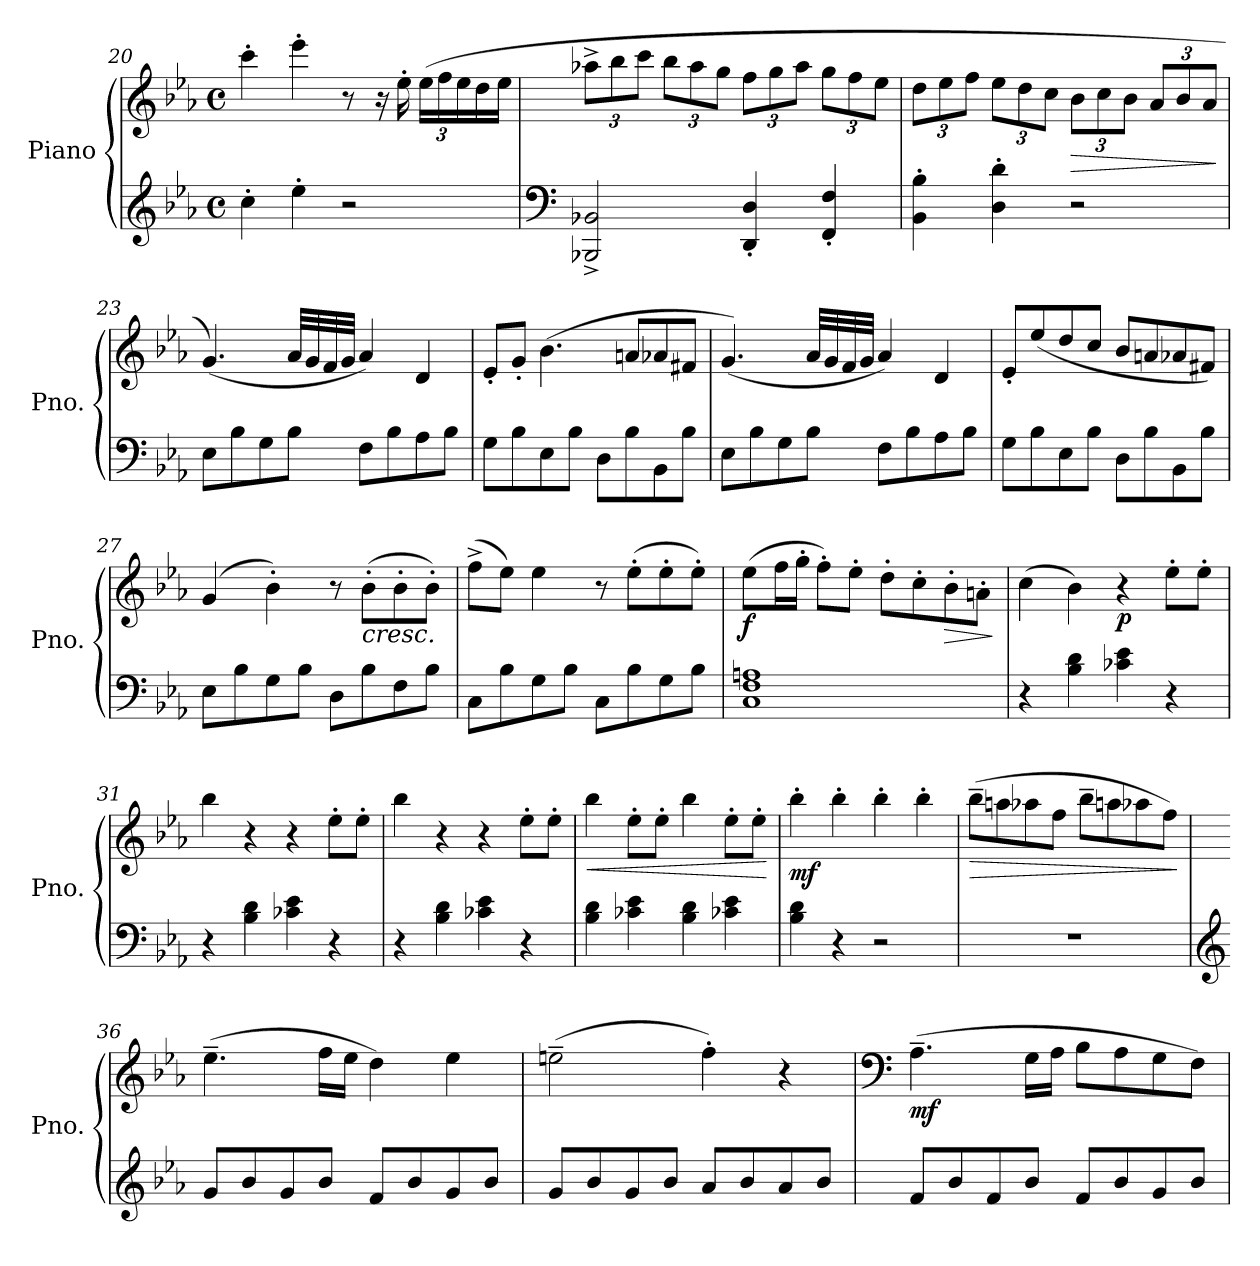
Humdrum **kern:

**kern	**kern	**dynam
*part1	*part1	*part1
*staff2	*staff1	*staff1/2
*I"Piano	*	*
*I'Pno.	*	*
*clefG2	*clefG2	*
*k[b-e-a-]	*k[b-e-a-]	*
*M4/4	*M4/4	*
*met(c)	*met(c)	*
=20	=20	=20
4cc'\	4ccc'\	.
4ee-'\	4eee-'\	.
2r	8r	.
.	16r	.
.	16ee-'\	.
*	*Xbrackettup	*
.	(>24ee-\LL	.
.	24ff\	.
.	24ee-\	.
.	16dd\	.
.	16ee-\JJ	.
=21	=21	=21
*clefF4	*	*
2BBB-X/^ 2BB-X/^	12aa-X^\L	.
.	12bb-\	.
.	12ccc\J	.
.	12bb-\L	.
.	12aa-\	.
.	12gg\J	.
4DD/' 4D/'	12ff\L	.
.	12gg\	.
.	12aa-\J	.
4FF/' 4F/'	12gg\L	.
.	12ff\	.
.	12ee-\J	.
!!LO:LB:g=z
=22	=22	=22
4BB-\' 4B-\'	12dd\L	.
.	12ee-\	.
.	12ff\J	.
4D\' 4d\'	12ee-\L	.
.	12dd\	.
.	12cc\J	.
!	!	!LO:HP:b
2r	12b-\L	>
.	12cc\	.
.	12b-\J	.
.	12a-/L	.
.	12b-/	.
.	12a-/J	.
.	.	]
=23	=23	=23
!	!	!LO:DY:b=2
!	!	!LO:DY:n=1:b
8E-\L	(<4.g/)	p mp
8B-\	.	.
8G\	.	.
8B-\J	32a-/LLL	.
.	32g/	.
.	32f/	.
.	32g/JJJ	.
8F\L	4a-/)	.
8B-\	.	.
8A-\	4d/	.
8B-\J	.	.
=24	=24	=24
8G\L	8e-'/L	.
8B-\	8g'/J	.
8E-\	(>4.b-\	.
8B-\J	.	.
8D\L	.	.
8B-\	8an/L	.
8BB-\	8a-X/	.
8B-\J	8f#X/J	.
=25	=25	=25
8E-\L	(<4.g/)	.
8B-\	.	.
8G\	.	.
8B-\J	32a-/LLL	.
.	32g/	.
.	32f/	.
.	32g/JJJ	.
8F\L	4a-/)	.
8B-\	.	.
8A-\	4d/	.
8B-\J	.	.
!!LO:PB:g=z
=26	=26	=26
8G\L	8e-'/L	.
8B-\	(<8ee-/	.
8E-\	8dd/	.
8B-\J	8cc/J	.
8D\L	8b-/L	.
8B-\	8an/	.
8BB-\	8a-X/	.
8B-\J	8f#X/J)	.
=27	=27	=27
8E-\L	(>4g/	.
8B-\	.	.
8G\	4b-'\)	.
8B-\J	.	.
8D\L	8r	.
!	!LO:TX:b:i:t=cresc.	!
8B-\	(>8b-'\L	.
8F\	8b-'\	.
8B-\J	8b-'\J)	.
=28	=28	=28
8C\L	(>8ff^\L	.
8B-\	8ee-\J)	.
8G\	4ee-\	.
8B-\J	.	.
8C\L	8r	.
8B-\	(>8ee-'\L	.
8G\	8ee-'\	.
8B-\J	8ee-'\J)	.
=29	=29	=29
!	!	!LO:DY:b
1C 1F 1An	(>8ee-\L	f
.	16ff\L	.
.	16gg'\JJ	.
.	8ff'\L)	.
.	8ee-'\J	.
.	8dd'\L	.
.	8cc'\	.
!	!	!LO:HP:b
.	8b-'\	>
.	8an'\J	.
.	.	]
=30	=30	=30
4r	(>4cc\	.
4B-\ 4d\	4b-\)	.
!	!	!LO:DY:b
4c-X\ 4e-\	4r	p
4r	8ee-'\L	.
.	8ee-'\J	.
!!LO:LB:g=z
=31	=31	=31
4r	4bb-\	.
4B-\ 4d\	4r	.
4c-X\ 4e-\	4r	.
4r	8ee-'\L	.
.	8ee-'\J	.
=32	=32	=32
4r	4bb-\	.
4B-\ 4d\	4r	.
4c-X\ 4e-\	4r	.
4r	8ee-'\L	.
.	8ee-'\J	.
=33	=33	=33
!	!	!LO:HP:b
4B-\ 4d\	4bb-\	<
4c-X\ 4e-\	8ee-'\L	.
.	8ee-'\J	.
4B-\ 4d\	4bb-\	.
4c-X\ 4e-\	8ee-'\L	.
.	8ee-'\J	.
.	.	[
=34	=34	=34
!	!	!LO:DY:b
4B-\ 4d\	4bb-'\	mf
4r	4bb-'\	.
2r	4bb-'\	.
.	4bb-'\	.
=35	=35	=35
!	!	!LO:HP:b
1r	(>8bb-~\L	>
.	8aan\	.
.	8aa-X\	.
.	8ff\J	.
.	8bb-~\L	.
.	8aan\	.
.	8aa-X\	.
.	8ff\J)	.
.	.	]
!!LO:LB:g=z
=36	=36	=36
*clefG2	*	*
!	!	!LO:DY:b=2
!	!	!LO:DY:n=1:b
8g/L	(>4.ee-~\	mp p
8b-/	.	.
8g/	.	.
8b-/J	16ff\LL	.
.	16ee-\JJ	.
8f/L	4dd\)	.
8b-/	.	.
8g/	4ee-\	.
8b-/J	.	.
=37	=37	=37
8g/L	(>2een~\	.
8b-/	.	.
8g/	.	.
8b-/J	.	.
8a-/L	4ff'\)	.
8b-/	.	.
8a-/	4r	.
8b-/J	.	.
=38	=38	=38
*	*clefF4	*
!	!	!LO:DY:b
8f/L	(>4.A-~\	mf
8b-/	.	.
8f/	.	.
8b-/J	16G\LL	.
.	16A-\JJ	.
8f/L	8B-\L	.
8b-/	8A-\	.
8g/	8G\	.
8b-/J	8F\J)	.
=	=	=
*-	*-	*-
